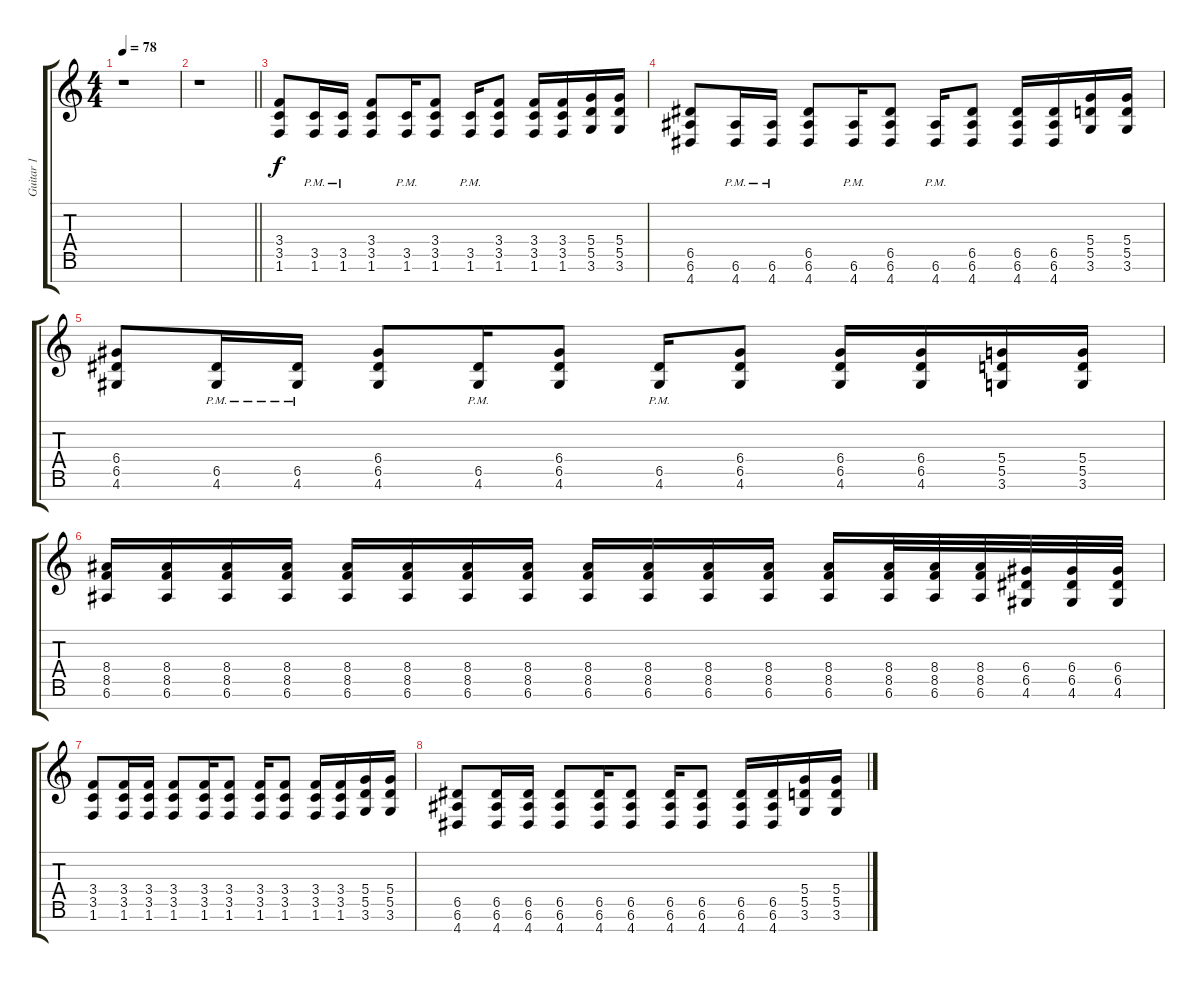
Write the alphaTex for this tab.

\track ("Guitar 1" "Guitar 1") {instrument distortionguitar}
\staff {score tabs}
\tuning (E4 B3 G3 D3 A2 E2 B1) {hide}
\ts (4 4)
\tempo 78
\clef g2
\ks c
r.1{dy fff} |
\barLineRight lightlight
r.1 |
(3.4 3.5 1.6).8{dy f} (3.5{pm} 1.6{pm}).16 (3.5{pm} 1.6{pm}).16 (3.4 3.5 1.6).8 (3.5{pm} 1.6{pm}).16 (3.4 3.5 1.6).8 (3.5{pm} 1.6{pm}).16 (3.4 3.5 1.6).8 (3.4 3.5 1.6).16 (3.4 3.5 1.6).16 (5.4 5.5 3.6).16 (5.4 5.5 3.6).16 |
(6.5 6.6 4.7).8 (6.6{pm} 4.7{pm}).16 (6.6{pm} 4.7{pm}).16 (6.5 6.6 4.7).8 (6.6{pm} 4.7{pm}).16 (6.5 6.6 4.7).8 (6.6{pm} 4.7{pm}).16 (6.5 6.6 4.7).8 (6.5 6.6 4.7).16 (6.5 6.6 4.7).16 (5.4 5.5 3.6).16 (5.4 5.5 3.6).16 |
(6.4 6.5 4.6).8 (6.5{pm} 4.6{pm}).16 (6.5{pm} 4.6{pm}).16 (6.4 6.5 4.6).8 (6.5{pm} 4.6{pm}).16 (6.4 6.5 4.6).8 (6.5{pm} 4.6{pm}).16 (6.4 6.5 4.6).8 (6.4 6.5 4.6).16 (6.4 6.5 4.6).16 (5.4 5.5 3.6).16 (5.4 5.5 3.6).16 |
(8.4 8.5 6.6).16 (8.4 8.5 6.6).16 (8.4 8.5 6.6).16 (8.4 8.5 6.6).16 (8.4 8.5 6.6).16 (8.4 8.5 6.6).16 (8.4 8.5 6.6).16 (8.4 8.5 6.6).16 (8.4 8.5 6.6).16 (8.4 8.5 6.6).16 (8.4 8.5 6.6).16 (8.4 8.5 6.6).16 (8.4 8.5 6.6).16 (8.4 8.5 6.6).32 (8.4 8.5 6.6).32 (8.4 8.5 6.6).32 (6.4 6.5 4.6).32 (6.4 6.5 4.6).32 (6.4 6.5 4.6).32 |
(3.4 3.5 1.6).8 (3.4 3.5 1.6).16 (3.4 3.5 1.6).16 (3.4 3.5 1.6).8 (3.4 3.5 1.6).16 (3.4 3.5 1.6).8 (3.4 3.5 1.6).16 (3.4 3.5 1.6).8 (3.4 3.5 1.6).16 (3.4 3.5 1.6).16 (5.4 5.5 3.6).16 (5.4 5.5 3.6).16 |
(6.5 6.6 4.7).8 (6.5 6.6 4.7).16 (6.5 6.6 4.7).16 (6.5 6.6 4.7).8 (6.5 6.6 4.7).16 (6.5 6.6 4.7).8 (6.5 6.6 4.7).16 (6.5 6.6 4.7).8 (6.5 6.6 4.7).16 (6.5 6.6 4.7).16 (5.4 5.5 3.6).16 (5.4 5.5 3.6).16
